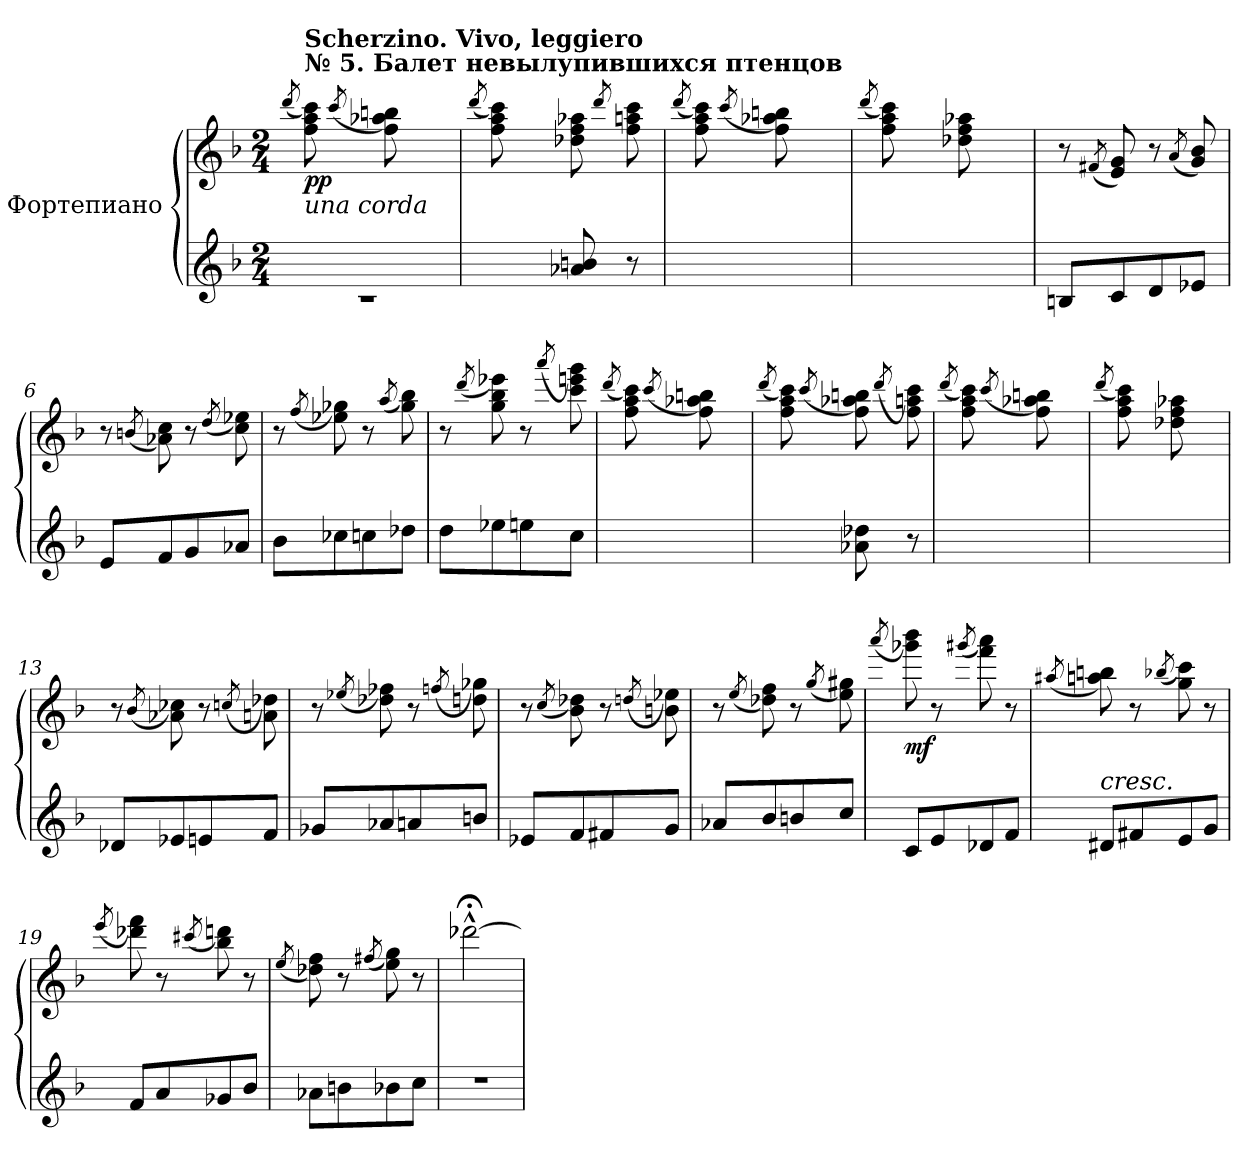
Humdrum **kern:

**kern	**kern	**dynam
*part1	*part1	*part1
*staff2	*staff1	*staff1/2
*I"Фортепиано	*	*
*clefG2	*clefG2	*
*k[b-]	*k[b-]	*
*M2/4	*M2/4	*
*MM180	*MM180	*
=1	=1	=1
.	(>8qddd/	.
*^	*	*
!	!	!LO:TX:a:B:t=№ 5. Балет невылупившихся птенцов	!
!	!	!LO:TX:a:B:t=Scherzino. Vivo, leggiero	!
!	!	!LO:TX:b:i:t=una corda	!
!	!	!	!LO:DY:b
8ryy	2r	8ff\ 8aa\ 8ccc\L)	pp
8f/ 8a/ 8cc/J	.	8ryy	.
.	.	(>8qccc/	.
8ryy	.	8ff\ 8aa-X\ 8bbn\L)	.
8f/ 8a-X/ 8dd-X/J	.	8ryy	.
=2	=2	=2	=2
.	.	(>8qddd/	.
8ryy	4ryy	8ff\ 8aa\ 8ccc\L)	.
8f/ 8a/ 8cc/J	.	8ryy	.
4ryy	8a-X/ 8bn/	8dd-X\ 8ff\ 8aa-X\	.
.	.	8qddd/	.
.	8r	8ff\ 8aan\ 8ccc\	.
=3	=3	=3	=3
.	.	(>8qddd/	.
8ryy	2ryy	8ff\ 8aa\ 8ccc\L)	.
8f/ 8a/ 8cc/	.	8ryy	.
.	.	(>8qccc/	.
8ryy	.	8ff\ 8aa-X\ 8bbn\)	.
8f/ 8a-X/ 8dd-X/J	.	8ryy	.
=4	=4	=4	=4
.	.	(>8qddd/	.
8ryy	2ryy	8ff\ 8aa\ 8ccc\L)	.
8f/ 8a/ 8cc/	.	8ryy	.
8ryy	.	8dd-X\ 8ff\ 8aa-X\	.
8a-X/ 8bn/J	.	8ryy	.
*v	*v	*	*
!!LO:LB:g=z
=5	=5	=5
8Bn/L	8r	.
.	(8qf#X/	.
8c/	8e/ 8g/)	.
8d/	8r	.
.	(8qa/	.
8e-X/J	8g/ 8b-/)	.
=6	=6	=6
8e/L	8r	.
.	(>8qbn/	.
8f/	8a-X\ 8cc\)	.
8g/	8r	.
.	(>8qdd/	.
8a-X/J	8cc\ 8ee-X\)	.
=7	=7	=7
8b-\L	8r	.
.	(>8qff/	.
8cc-X\	8ee-X\ 8gg-X\)	.
8ccn\	8r	.
.	(>8qaa/	.
8dd-X\J	8gg-\ 8bb-\)	.
=8	=8	=8
8dd\L	8r	.
.	(>8qddd/	.
8ee-X\	8gg\ 8bb-\ 8eee-X\)	.
8een\	8r	.
.	(>8qaaa/	.
8cc\J	8ccc\ 8eee\ 8ggg\)	.
!!LO:LB:g=z
=9	=9	=9
.	(>8qddd/	.
*^	*	*
8ryy	2ryy	8ff\ 8aa\ 8ccc\L)	.
8f/ 8a/ 8cc/	.	8ryy	.
.	.	(>8qccc/	.
8ryy	.	8ff\ 8aa-X\ 8bbn\)	.
8f/ 8a-X/ 8dd-X/J	.	8ryy	.
=10	=10	=10	=10
.	.	(>8qddd/	.
8ryy	4ryy	8ff\ 8aa\ 8ccc\L)	.
8f/ 8a/ 8cc/J	.	8ryy	.
.	.	(>8qccc/	.
4ryy	8a-X\ 8dd-X\	8ff\ 8aa-X\ 8bbn\)	.
.	.	(>8qddd/	.
.	8r	8ff\ 8aan\ 8ccc\)	.
=11	=11	=11	=11
.	.	(>8qddd/	.
8ryy	2ryy	8ff\ 8aa\ 8ccc\L)	.
8f/ 8a/ 8cc/	.	8ryy	.
.	.	(>8qccc/	.
8ryy	.	8ff\ 8aa-X\ 8bbn\)	.
8f/ 8a-X/ 8dd-X/J	.	8ryy	.
=12	=12	=12	=12
.	.	(>8qddd/	.
8ryy	2ryy	8ff\ 8aa\ 8ccc\L)	.
8f/ 8a/ 8cc/	.	8ryy	.
8ryy	.	8dd-X\ 8ff\ 8aa-X\	.
8a-X/ 8bn/J	.	8ryy	.
*v	*v	*	*
!!LO:LB:g=z
=13	=13	=13
8d-X/L	8r	.
.	(>8qb-/	.
8e-X/	8a-X\ 8cc-X\)	.
8en/	8r	.
.	(>8qccn/	.
8f/J	8an\ 8dd-X\)	.
=14	=14	=14
8g-X/L	8r	.
.	(>8qee-X/	.
8a-X/	8dd-X\ 8ff-X\)	.
8an/	8r	.
.	(>8qffn/	.
8bn/J	8ddn\ 8gg-X\)	.
=15	=15	=15
8e-X/L	8r	.
.	(>8qcc/	.
8f/	8b-\ 8dd-X\)	.
8f#X/	8r	.
.	(>8qddn/	.
8g/J	8bn\ 8ee-X\)	.
=16	=16	=16
8a-X/L	8r	.
.	(>8qee/	.
8b-/	8dd-X\ 8ff\)	.
8bn/	8r	.
.	(>8qgg/	.
8cc/J	8ee\ 8gg#X\)	.
!!LO:LB:g=z
=17	=17	=17
.	(>8qaaa/	.
!	!	!LO:DY:b
8c/L	8ggg-X\ 8bbb-\)	mf
8e/	8r	.
.	(>8qggg#X/	.
8d-X/	8fff\ 8aaa\)	.
8f/J	8r	.
=18	=18	=18
.	(>8qaa#X/	.
!LO:TX:a:i:t=cresc.	!	!
8d#X/L	8aan\ 8bbn\)	.
8f#X/	8r	.
.	(>8qbb-X/	.
8e/	8gg\ 8ccc\)	.
8g/J	8r	.
=19	=19	=19
.	(>8qeee/	.
8f/L	8ddd-X\ 8fff\)	.
8a/	8r	.
.	(>8qccc#X/	.
8g-X/	8bb-\ 8dddn\)	.
8b-/J	8r	.
=20	=20	=20
.	(>8qee/	.
8a-X\L	8dd-X\ 8ff\)	.
8bn\	8r	.
.	(>8qff#X/	.
8b-X\	8ee\ 8gg\)	.
8cc\J	8r	.
=21	=21	=21
2r	[2ddd-X;<^^\	.
=	=	=
*-	*-	*-
